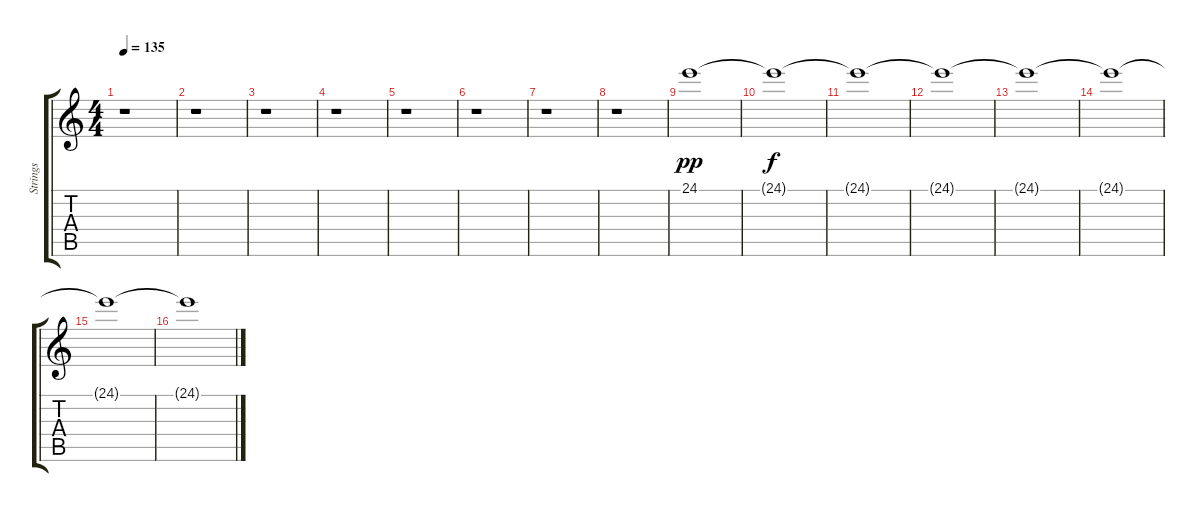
\track ("Strings" "Strings") {instrument stringensemble1}
\staff {score tabs}
\tuning (E4 B3 G3 D3 A2 E2) {hide}
\ts (4 4)
\tempo 135
\clef g2
\ks c
r.1{dy mp} |
r.1 |
r.1 |
r.1 |
r.1 |
r.1 |
r.1 |
r.1 |
24.1.1{dy pp} |
24.1{t}.1{dy f} |
24.1{t}.1 |
24.1{t}.1 |
24.1{t}.1 |
24.1{t}.1 |
24.1{t}.1 |
24.1{t}.1
